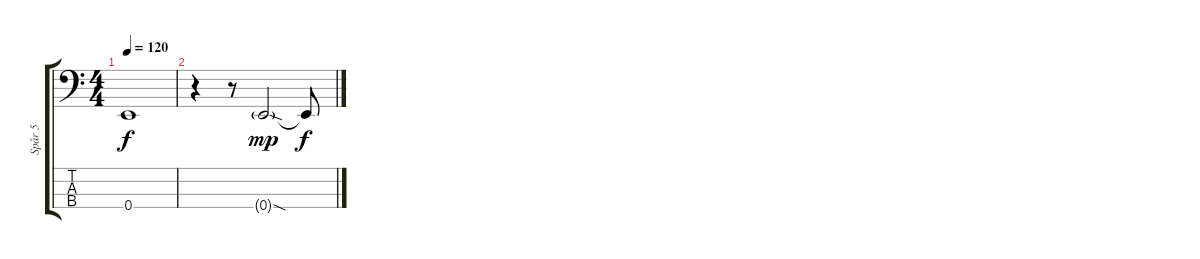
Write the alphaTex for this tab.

\track ("Spår 5" "Spår 5") {instrument electricbassfinger}
\staff {score tabs}
\tuning (G2 D2 A1 E1) {hide}
\ts (4 4)
\tempo 120
\clef f4
\ks c
0.4.1{dy f} |
r.4 r.8 0.4{sod g}.2{dy mp} 0.4{t}.8{dy f}
